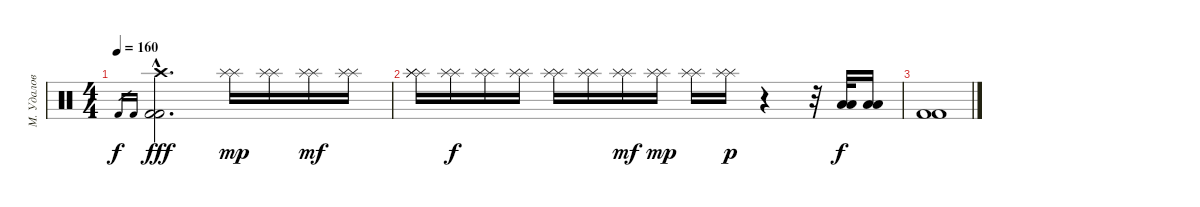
\track ("M. Удалов" "M. Удалов") {instrument percussion}
\staff {score}
\articulation defaults
\ts (4 4)
\tempo 160
\clef neutral
\ks c "Kick (hit) 2".16{gr dy f} "Kick (hit) 2".16{gr}
("Crash high (hit)" "Kick (hit) 2"{hac} "Kick (hit) 2"{hac}).2{d dy fff} ("Splash (hit)" "Splash (hit)").16{dy mp} ("Splash (hit)" "Splash (hit)").16 ("Splash (hit)" "Splash (hit)").16{dy mf} ("Splash (hit)" "Splash (hit)").16 |
("Splash (hit)" "Splash (hit)" "Splash (hit)").16 ("Splash (hit)" "Splash (hit)").16{dy f} ("Splash (hit)" "Splash (hit)").16 ("Splash (hit)" "Splash (hit)").16 ("Splash (hit)" "Splash (hit)").16 ("Splash (hit)" "Splash (hit)").16 ("Splash (hit)" "Splash (hit)").16{dy mf} ("Splash (hit)" "Splash (hit)").16{dy mp} ("Splash (hit)" "Splash (hit)").16 ("Splash (hit)" "Splash (hit)").16{dy p} r.4 r.32 ("Low Tom (hit)" "Low Tom (hit)").32{dy f} ("Low Tom (hit)" "Low Tom (hit)").16 |
("Kick (hit) 2" "Kick (hit) 2").1
